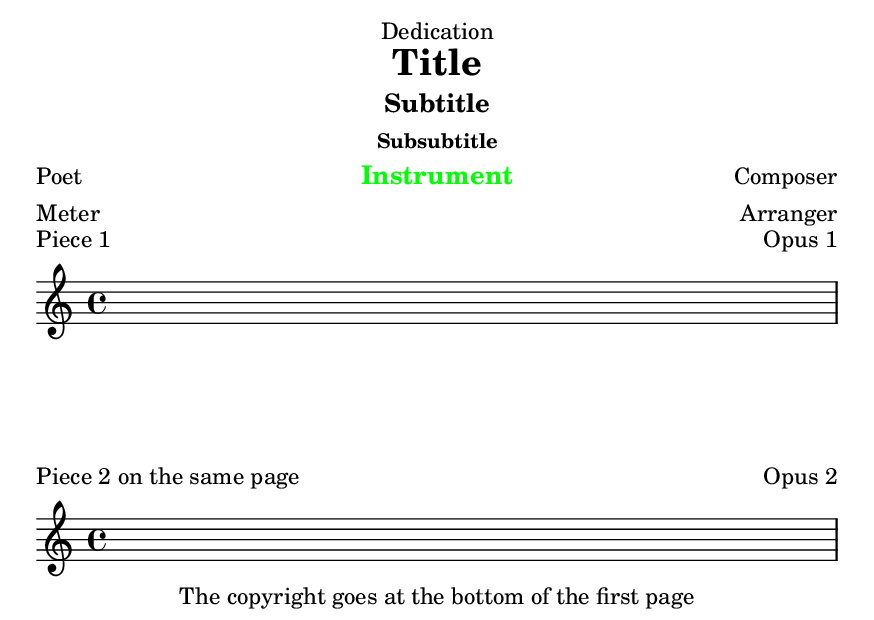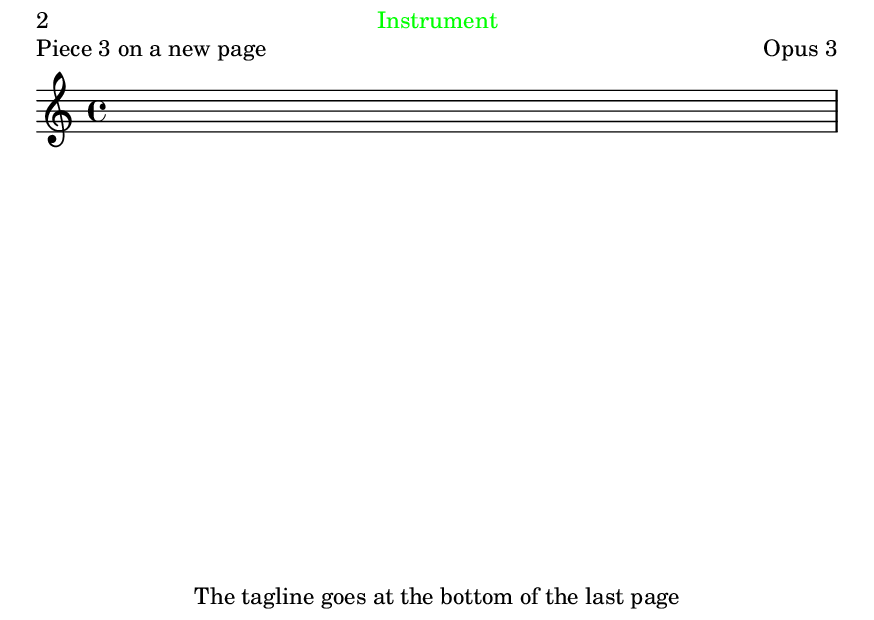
%% Generated by lilypond-book
%% Options: [exampleindent=10.16\mm,indent=0\mm,line-width=160\mm,noragged-right,papersize="a6landscape",quote]
\include "lilypond-book-preamble.ly"


% ****************************************************************
% Start cut-&-pastable-section
% ****************************************************************

#(ly:set-option 'eps-box-padding 3.000000)



\paper {
  #(set-paper-size "a6landscape")
  indent = 0\mm
  line-width = 160\mm
  % offset the left padding, also add 1mm as lilypond creates cropped
  % images with a little space on the right
  line-width = #(- line-width (* mm  3.000000) (* mm 1))
  ragged-right = ##f
  line-width = 160\mm - 2.0 * 10.16\mm
  % offset the left padding, also add 1mm as lilypond creates cropped
  % images with a little space on the right
  line-width = #(- line-width (* mm  3.000000) (* mm 1))
}

\layout {
  
}




% ****************************************************************
% ly snippet:
% ****************************************************************
\sourcefileline 789
\book {
  \header {
      % 以下のフィールドは中央揃えされます。
    dedication = "Dedication"
    title = "Title"
    subtitle = "Subtitle"
    subsubtitle = "Subsubtitle"
      % 以下のフィールドは 1 行に配置されます
      % フィールド "instrument" は 2 ページ以降にも表示されます
    instrument = \markup \with-color #green "Instrument"
    poet = "Poet"
    composer = "Composer"
      % 以下のフィールドは同一行の両端に配置されます
    meter = "Meter"
    arranger = "Arranger"
      % 以下のフィールドは最下段の中央に配置されます
      % tagline は最後のページの最下部に配置されます
      % copyright は最初のページの最下部に配置されます
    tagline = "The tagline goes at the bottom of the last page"
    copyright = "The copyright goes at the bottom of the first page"
  }
  \score {
    \header {
        % 以下のフィールドは同一行の両端に配置されます
      piece = "Piece 1"
      opus = "Opus 1"
    }
    { s1 }
  }
  \score {
    \header {
        % 以下のフィールドは同一行の両端に配置されます
      piece = "Piece 2 on the same page"
      opus = "Opus 2"
    }
    { s1 }
  }
  \pageBreak
  \score {
    \header {
        % 以下のフィールドは同一行の両端に配置されます
      piece = "Piece 3 on a new page"
      opus = "Opus 3"
    }
    { s1 }
  }
}



% ****************************************************************
% end ly snippet
% ****************************************************************
